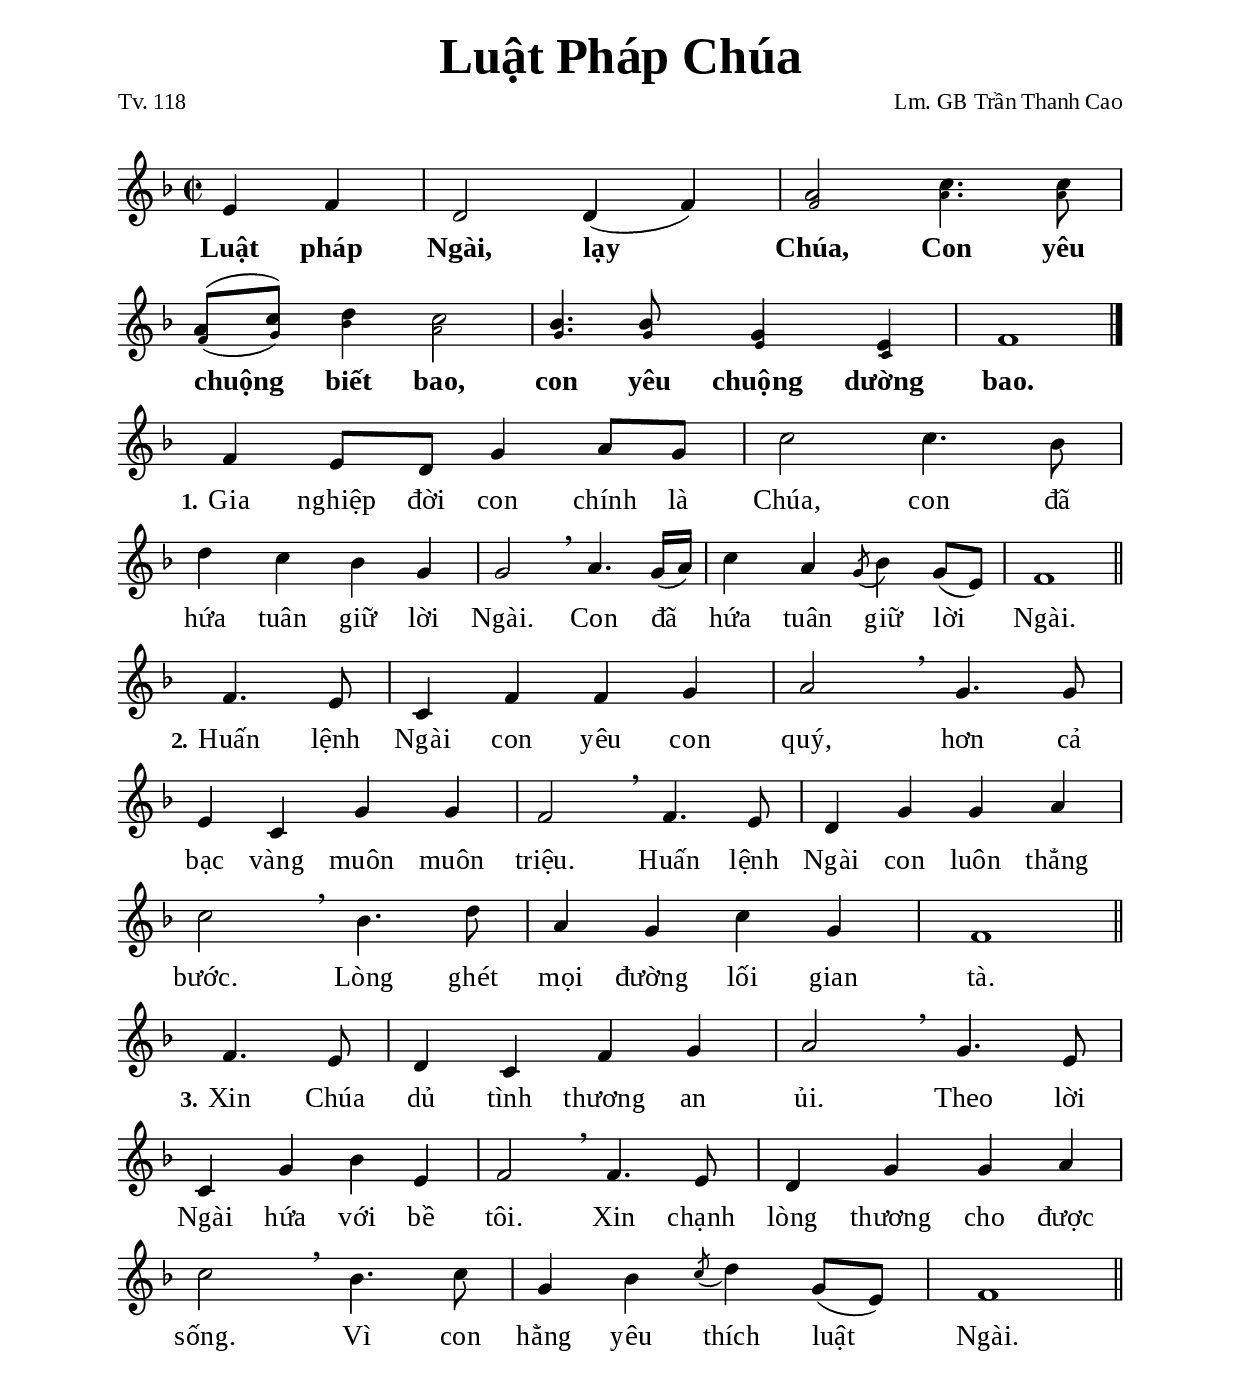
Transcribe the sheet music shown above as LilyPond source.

% Cài đặt chung
\version "2.22.1"
\include "english.ly"

\header {
  title = \markup { \fontsize #3 "Luật Pháp Chúa" }
  poet = "Tv. 118"
  composer = "Lm. GB Trần Thanh Cao"
  arranger = " "
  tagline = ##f
}

% Nhạc điệp khúc
nhacDiepKhucSop = \relative c' {
  \partial 2 e4 f |
  d2 d4 (f) |
  a2 c4. c8 |
  a _(c) d4 c2 |
  bf4. bf8 g4 e |
  f1 \bar "|."
}

nhacDiepKhucBas = \relative c' {
  \partial 2 e4 f |
  d2 d4 (f) |
  f2 a4. a8 |
  f ^(g) bf4 a2 |
  g4. g8 e4 c
}

% Nhạc phiên khúc
nhacPhienKhucMot = \relative c' {
  f4 e8 d g4 a8 g |
  c2 c4. bf8 |
  d4 c bf g |
  g2 \breathe a4. g16 (a) |
  c4 a \acciaccatura g8 bf4 g8 (e) |
  f1 \bar "||"
}

nhacPhienKhucHai = \relative c' {
  \partial 2 f4. e8 |
  c4 f f g |
  a2 \breathe g4. g8 |
  e4 c g' g |
  f2 \breathe f4. e8 |
  d4 g g a |
  c2 \breathe bf4. d8 |
  a4 g c g |
  f1 \bar "||"
}

nhacPhienKhucBa = \relative c' {
  \partial 2 f4. e8 |
  d4 c f g |
  a2 \breathe g4. e8 |
  c4 g' bf e, |
  f2 \breathe f4. e8 |
  d4 g g a |
  c2 \breathe bf4. c8 |
  g4 bf \acciaccatura c8 d4 g,8 (e) |
  f1 \bar "||"
}

% Lời điệp khúc
loiDiepKhuc = \lyricmode {
  Luật pháp Ngài, lạy Chúa,
  Con yêu chuộng biết bao,
  con yêu chuộng dường bao.
}

% Lời phiên khúc
loiPhienKhucMot = \lyricmode {
  \set stanza = #"1."
  Gia nghiệp đời con chính là Chúa,
  con đã hứa tuân giữ lời Ngài.
  Con đã hứa tuân giữ lời Ngài.
}

loiPhienKhucHai = \lyricmode {
  \set stanza = #"2."
  Huấn lệnh Ngài con yêu con quý,
  hơn cả bạc vàng muôn muôn triệu.
  Huấn lệnh Ngài con luôn thẳng bước.
  Lòng ghét mọi đường lối gian tà.
}

loiPhienKhucBa = \lyricmode {
  \set stanza = #"3."
  Xin Chúa dủ tình thương an ủi.
  Theo lời Ngài hứa với bề tôi.
  Xin chạnh lòng thương cho được sống.
  Vì con hằng yêu thích luật Ngài.
}


% Dàn trang
\paper {
  #(set-paper-size "a4")
  top-margin = 20\mm
  bottom-margin = 10\mm
  left-margin = 20\mm
  right-margin = 20\mm
  indent = #0
  #(define fonts
    (make-pango-font-tree
      "Liberation Serif"
      "Liberation Serif"
      "Liberation Serif"
      (/ 20 20)))
  page-count = #1
  system-system-spacing = #'((basic-distance . 11.5)
                             (minimum-distance . 11.5)
                             (padding . 1))
  score-system-spacing = #'((basic-distance . 11.5)
                             (minimum-distance . 11.5)
                             (padding . 1))
}

% Thiết lập tông và nhịp
TongNhip = { \key f \major \time 2/2 }

% Đổi kích thước nốt cho bè phụ
notBePhu =
#(define-music-function (font-size music) (number? ly:music?)
   (for-some-music
     (lambda (m)
       (if (music-is-of-type? m 'rhythmic-event)
           (begin
             (set! (ly:music-property m 'tweaks)
                   (cons `(font-size . ,font-size)
                         (ly:music-property m 'tweaks)))
             #t)
           #f))
     music)
   music)

\score {
  \new ChoirStaff <<
    \new Staff = diepKhuc \with {
        \consists "Merge_rests_engraver"
        %\magnifyStaff #(magstep +1)
        printPartCombineTexts = ##f
      }
      <<
      \new Voice \TongNhip \partCombine 
        \nhacDiepKhucSop
        \notBePhu -3 { \nhacDiepKhucBas }
      \new NullVoice = nhacThamChieu \nhacDiepKhucSop
      \new Lyrics \with {
          \override VerticalAxisGroup.
            nonstaff-relatedstaff-spacing.padding = #1
          \override VerticalAxisGroup.
            nonstaff-unrelatedstaff-spacing.padding = #1
        }
        \lyricsto nhacThamChieu \loiDiepKhuc
      >>
  >>
  \layout {
    \override Lyrics.LyricText.font-series = #'bold
    \override Lyrics.LyricText.font-size = #+2
    \override Lyrics.LyricSpace.minimum-distance = #4.0
    \override Score.BarNumber.break-visibility = ##(#f #f #f)
    \override Score.SpacingSpanner.uniform-stretching = ##t
  }
}

\score {
  \new ChoirStaff <<
    \new Staff = phienKhuc \with {
        %\magnifyStaff #(magstep +1)
      }
      <<
      \new Voice = beSop {
        \key f \major \time 2/2 \nhacPhienKhucMot
      }
    >>
    \new Lyrics \with {
          \override VerticalAxisGroup.
            nonstaff-relatedstaff-spacing.padding = #1
          \override VerticalAxisGroup.
            nonstaff-unrelatedstaff-spacing.padding = #1
        }
        \lyricsto beSop \loiPhienKhucMot
  >>
  \layout {
    \override Staff.TimeSignature.transparent = ##t
    \override Lyrics.LyricText.font-size = #+2
    \override Lyrics.LyricSpace.minimum-distance = #3.0
    \override Score.BarNumber.break-visibility = ##(#f #f #f)
    \override Score.SpacingSpanner.uniform-stretching = ##t
  } 
}

\score {
  \new ChoirStaff <<
    \new Staff = phienKhuc \with {
        %\magnifyStaff #(magstep +1)
      }
      <<
      \new Voice = beSop {
        \key f \major \time 2/2 \nhacPhienKhucHai
      }
    >>
    \new Lyrics \with {
          \override VerticalAxisGroup.
            nonstaff-relatedstaff-spacing.padding = #1
          \override VerticalAxisGroup.
            nonstaff-unrelatedstaff-spacing.padding = #1
        }
        \lyricsto beSop \loiPhienKhucHai
  >>
  \layout {
    \override Staff.TimeSignature.transparent = ##t
    \override Lyrics.LyricText.font-size = #+2
    \override Lyrics.LyricSpace.minimum-distance = #2.3
    \override Score.BarNumber.break-visibility = ##(#f #f #f)
    \override Score.SpacingSpanner.uniform-stretching = ##t
  } 
}

\score {
  \new ChoirStaff <<
    \new Staff = phienKhuc \with {
        %\magnifyStaff #(magstep +1)
      }
      <<
      \new Voice = beSop {
        \key f \major \time 2/2 \nhacPhienKhucBa
      }
    >>
    \new Lyrics \with {
          \override VerticalAxisGroup.
            nonstaff-relatedstaff-spacing.padding = #1
          \override VerticalAxisGroup.
            nonstaff-unrelatedstaff-spacing.padding = #1
        }
        \lyricsto beSop \loiPhienKhucBa
  >>
  \layout {
    \override Staff.TimeSignature.transparent = ##t
    \override Lyrics.LyricText.font-size = #+2
    \override Lyrics.LyricSpace.minimum-distance = #3.0
    \override Score.BarNumber.break-visibility = ##(#f #f #f)
    \override Score.SpacingSpanner.uniform-stretching = ##t
  } 
}
